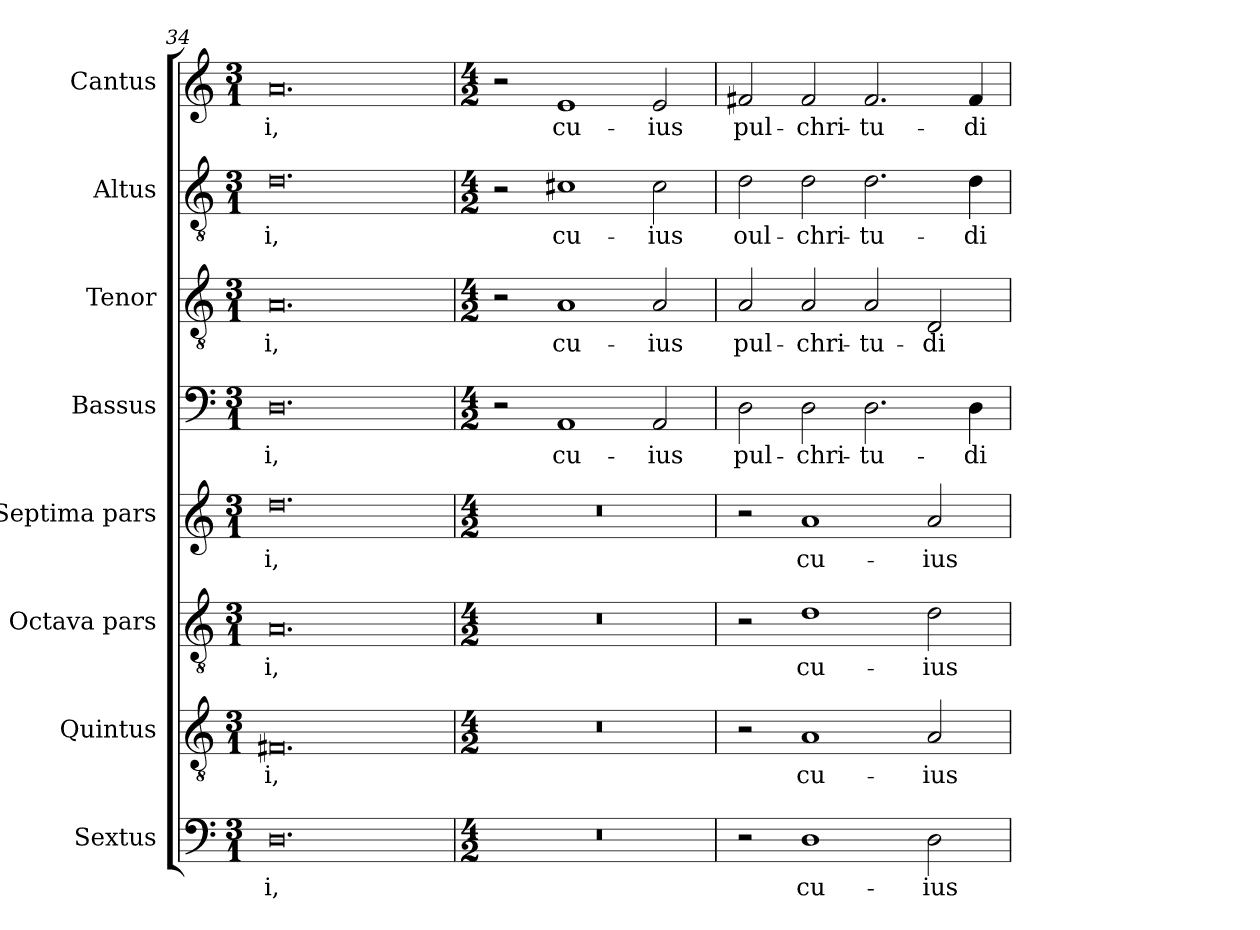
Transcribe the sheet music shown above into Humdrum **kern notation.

**kern	**text	**kern	**text	**kern	**text	**kern	**text	**kern	**text	**kern	**text	**kern	**text	**kern	**text
*part8	*part8	*part7	*part7	*part6	*part6	*part5	*part5	*part4	*part4	*part3	*part3	*part2	*part2	*part1	*part1
*staff8	*staff8	*staff7	*staff7	*staff6	*staff6	*staff5	*staff5	*staff4	*staff4	*staff3	*staff3	*staff2	*staff2	*staff1	*staff1
*I"Sextus	*	*I"Quintus	*	*I"Octava pars	*	*I"Septima pars	*	*I"Bassus	*	*I"Tenor	*	*I"Altus	*	*I"Cantus	*
*	*	*I'Q.	*	*	*	*	*	*I'B.	*	*I'T.	*	*I'A.	*	*I'C.	*
*clefF4	*	*clefGv2	*	*clefGv2	*	*clefG2	*	*clefF4	*	*clefGv2	*	*clefGv2	*	*clefG2	*
*	*	*ITrd7c12	*	*ITrd7c12	*	*	*	*	*	*ITrd7c12	*	*ITrd7c12	*	*	*
*k[]	*	*k[]	*	*k[]	*	*k[]	*	*k[]	*	*k[]	*	*k[]	*	*k[]	*
*C:	*	*C:	*	*C:	*	*C:	*	*C:	*	*C:	*	*C:	*	*C:	*
*M3/1	*	*M3/1	*	*M3/1	*	*M3/1	*	*M3/1	*	*M3/1	*	*M3/1	*	*M3/1	*
=34	=34	=34	=34	=34	=34	=34	=34	=34	=34	=34	=34	=34	=34	=34	=34
!	!LO:LY:b:color=#000000	!	!	!	!	!	!	!	!	!	!	!	!	!	!
!	!	!	!LO:LY:b:color=#000000	!	!	!	!	!	!	!	!	!	!	!	!
!	!	!	!	!	!LO:LY:b:color=#000000	!	!	!	!	!	!	!	!	!	!
!	!	!	!	!	!	!	!LO:LY:b:color=#000000	!	!	!	!	!	!	!	!
!	!	!	!	!	!	!	!	!	!LO:LY:b:color=#000000	!	!	!	!	!	!
!	!	!	!	!	!	!	!	!	!	!	!LO:LY:b:color=#000000	!	!	!	!
!	!	!	!	!	!	!	!	!	!	!	!	!	!LO:LY:b:color=#000000	!	!
!	!	!	!	!	!	!	!	!	!	!	!	!	!	!	!LO:LY:b:color=#000000
0.Di	-i,	0.FF#Xi	-i,	0.AAi	-i,	0.ddi	-i,	0.Di	-i,	0.AAi	-i,	0.Di	-i,	0.ai	-i,
=35	=35	=35	=35	=35	=35	=35	=35	=35	=35	=35	=35	=35	=35	=35	=35
*M4/2	*	*M4/2	*	*M4/2	*	*M4/2	*	*M4/2	*	*M4/2	*	*M4/2	*	*M4/2	*
!LO:N:vis=1	!	!LO:N:vis=1	!	!LO:N:vis=1	!	!LO:N:vis=1	!	!	!	!	!	!	!	!	!
0r	.	0r	.	0r	.	0r	.	2r	.	2r	.	2r	.	2r	.
!	!	!	!	!	!	!	!	!	!LO:LY:b:color=#000000	!	!	!	!	!	!
!	!	!	!	!	!	!	!	!	!	!	!LO:LY:b:color=#000000	!	!	!	!
!	!	!	!	!	!	!	!	!	!	!	!	!	!LO:LY:b:color=#000000	!	!
!	!	!	!	!	!	!	!	!	!	!	!	!	!	!	!LO:LY:b:color=#000000
.	.	.	.	.	.	.	.	1AAi	cu-	1AAi	cu-	1C#Xi	cu-	1ei	cu-
!	!	!	!	!	!	!	!	!	!LO:LY:b:color=#000000	!	!	!	!	!	!
!	!	!	!	!	!	!	!	!	!	!	!LO:LY:b:color=#000000	!	!	!	!
!	!	!	!	!	!	!	!	!	!	!	!	!	!LO:LY:b:color=#000000	!	!
!	!	!	!	!	!	!	!	!	!	!	!	!	!	!	!LO:LY:b:color=#000000
.	.	.	.	.	.	.	.	2AAi/	-ius	2AAi/	-ius	2C#i\	-ius	2ei/	-ius
!!LO:PB:g=z
=36	=36	=36	=36	=36	=36	=36	=36	=36	=36	=36	=36	=36	=36	=36	=36
!	!	!	!	!	!	!	!	!	!LO:LY:b:color=#000000	!	!	!	!	!	!
!	!	!	!	!	!	!	!	!	!	!	!LO:LY:b:color=#000000	!	!	!	!
!	!	!	!	!	!	!	!	!	!	!	!	!	!LO:LY:b:color=#000000	!	!
!	!	!	!	!	!	!	!	!	!	!	!	!	!	!	!LO:LY:b:color=#000000
2r	.	2r	.	2r	.	2r	.	2Di\	pul-	2AAi/	pul-	2Di\	oul-	2f#Xi/	pul-
!	!LO:LY:b:color=#000000	!	!	!	!	!	!	!	!	!	!	!	!	!	!
!	!	!	!LO:LY:b:color=#000000	!	!	!	!	!	!	!	!	!	!	!	!
!	!	!	!	!	!LO:LY:b:color=#000000	!	!	!	!	!	!	!	!	!	!
!	!	!	!	!	!	!	!LO:LY:b:color=#000000	!	!	!	!	!	!	!	!
!	!	!	!	!	!	!	!	!	!LO:LY:b:color=#000000	!	!	!	!	!	!
!	!	!	!	!	!	!	!	!	!	!	!LO:LY:b:color=#000000	!	!	!	!
!	!	!	!	!	!	!	!	!	!	!	!	!	!LO:LY:b:color=#000000	!	!
!	!	!	!	!	!	!	!	!	!	!	!	!	!	!	!LO:LY:b:color=#000000
1Di	cu-	1AAi	cu-	1Di	cu-	1ai	cu-	2Di\	-chri-	2AAi/	-chri-	2Di\	-chri-	2f#i/	-chri-
!	!	!	!	!	!	!	!	!	!LO:LY:b:color=#000000	!	!	!	!	!	!
!	!	!	!	!	!	!	!	!	!	!	!LO:LY:b:color=#000000	!	!	!	!
!	!	!	!	!	!	!	!	!	!	!	!	!	!LO:LY:b:color=#000000	!	!
!	!	!	!	!	!	!	!	!	!	!	!	!	!	!	!LO:LY:b:color=#000000
.	.	.	.	.	.	.	.	2.Di\	-tu-	2AAi/	-tu-	2.Di\	-tu-	2.f#i/	-tu-
!	!LO:LY:b:color=#000000	!	!	!	!	!	!	!	!	!	!	!	!	!	!
!	!	!	!LO:LY:b:color=#000000	!	!	!	!	!	!	!	!	!	!	!	!
!	!	!	!	!	!LO:LY:b:color=#000000	!	!	!	!	!	!	!	!	!	!
!	!	!	!	!	!	!	!LO:LY:b:color=#000000	!	!	!	!	!	!	!	!
!	!	!	!	!	!	!	!	!	!	!	!LO:LY:b:color=#000000	!	!	!	!
2Di\	-ius	2AAi/	-ius	2Di\	-ius	2ai/	-ius	.	.	2DDi/	-di-	.	.	.	.
!	!	!	!	!	!	!	!	!	!LO:LY:b:color=#000000	!	!	!	!	!	!
!	!	!	!	!	!	!	!	!	!	!	!	!	!LO:LY:b:color=#000000	!	!
!	!	!	!	!	!	!	!	!	!	!	!	!	!	!	!LO:LY:b:color=#000000
.	.	.	.	.	.	.	.	4Di\	-di-	.	.	4Di\	-di-	4f#i/	-di-
=	=	=	=	=	=	=	=	=	=	=	=	=	=	=	=
*-	*-	*-	*-	*-	*-	*-	*-	*-	*-	*-	*-	*-	*-	*-	*-
